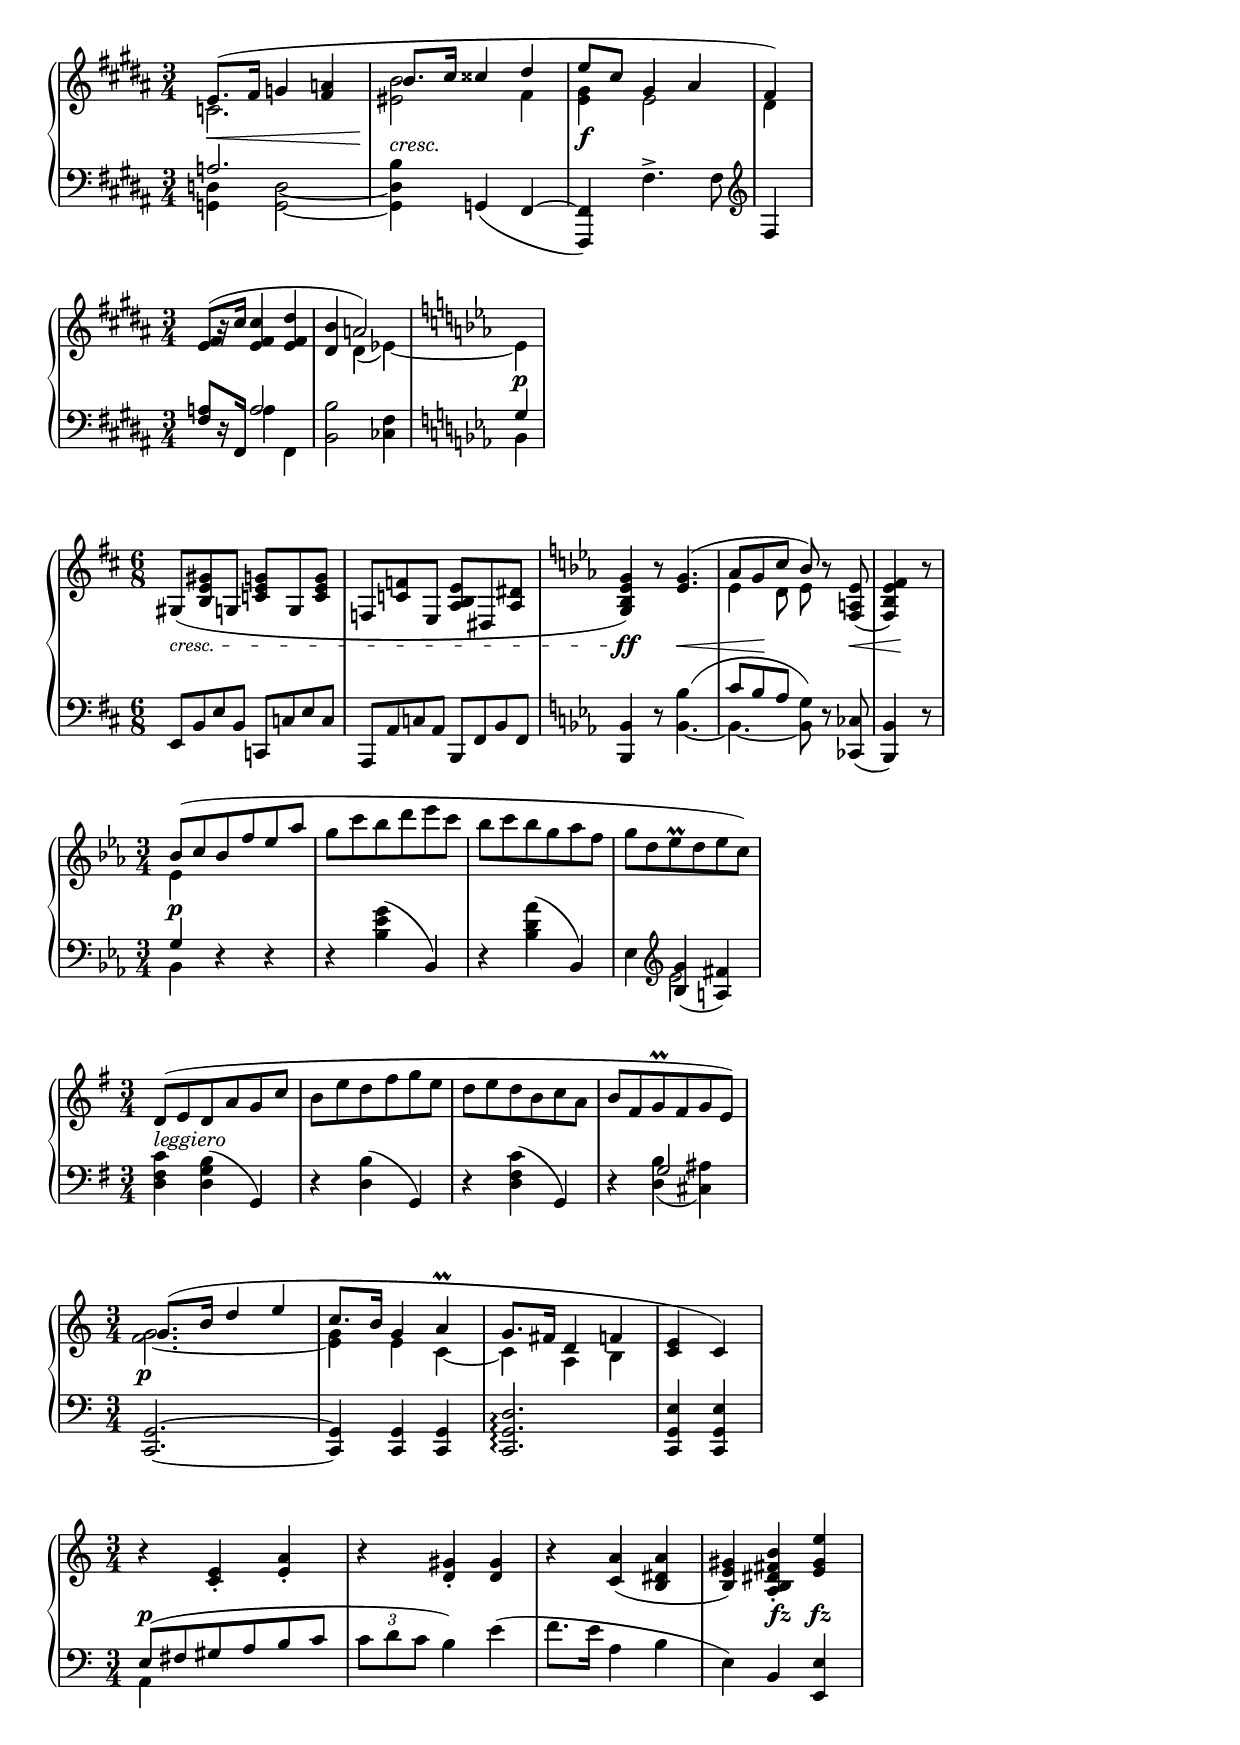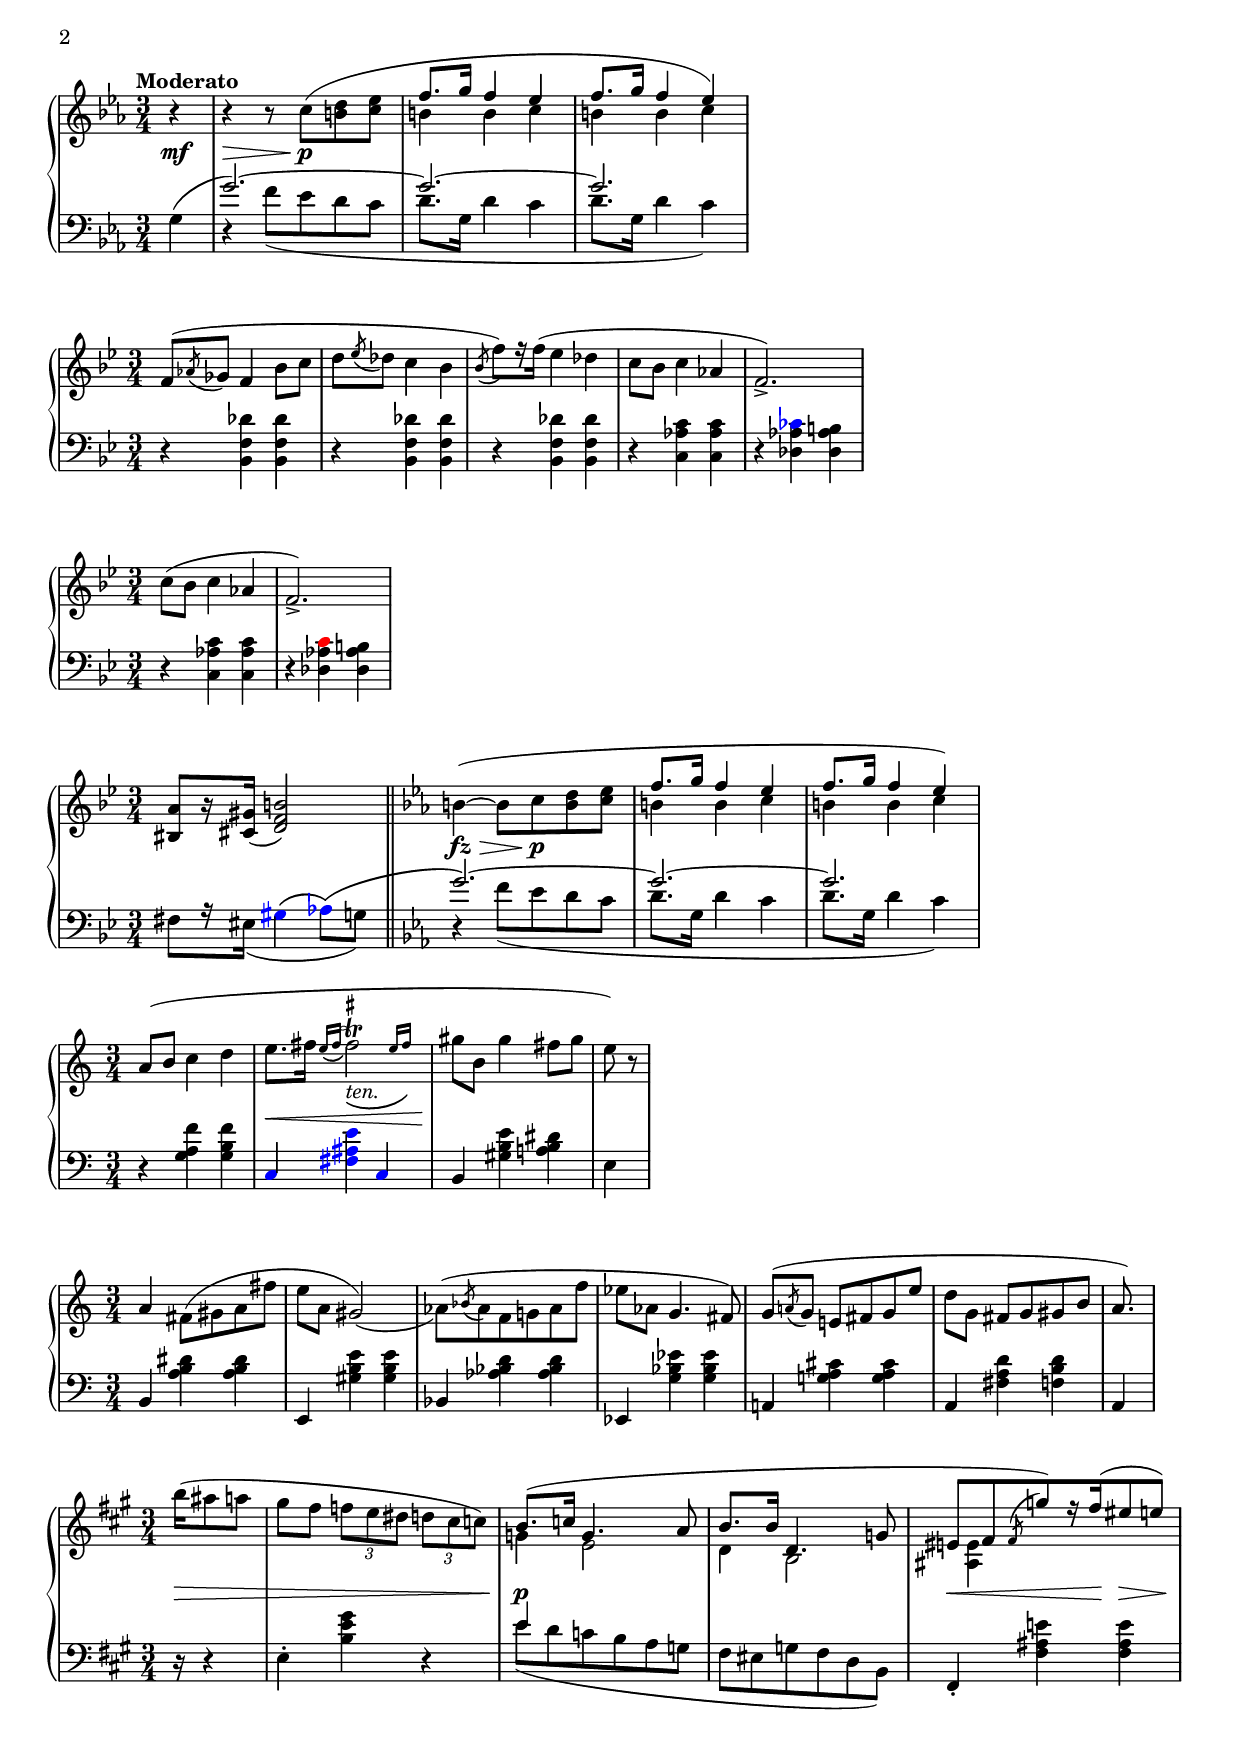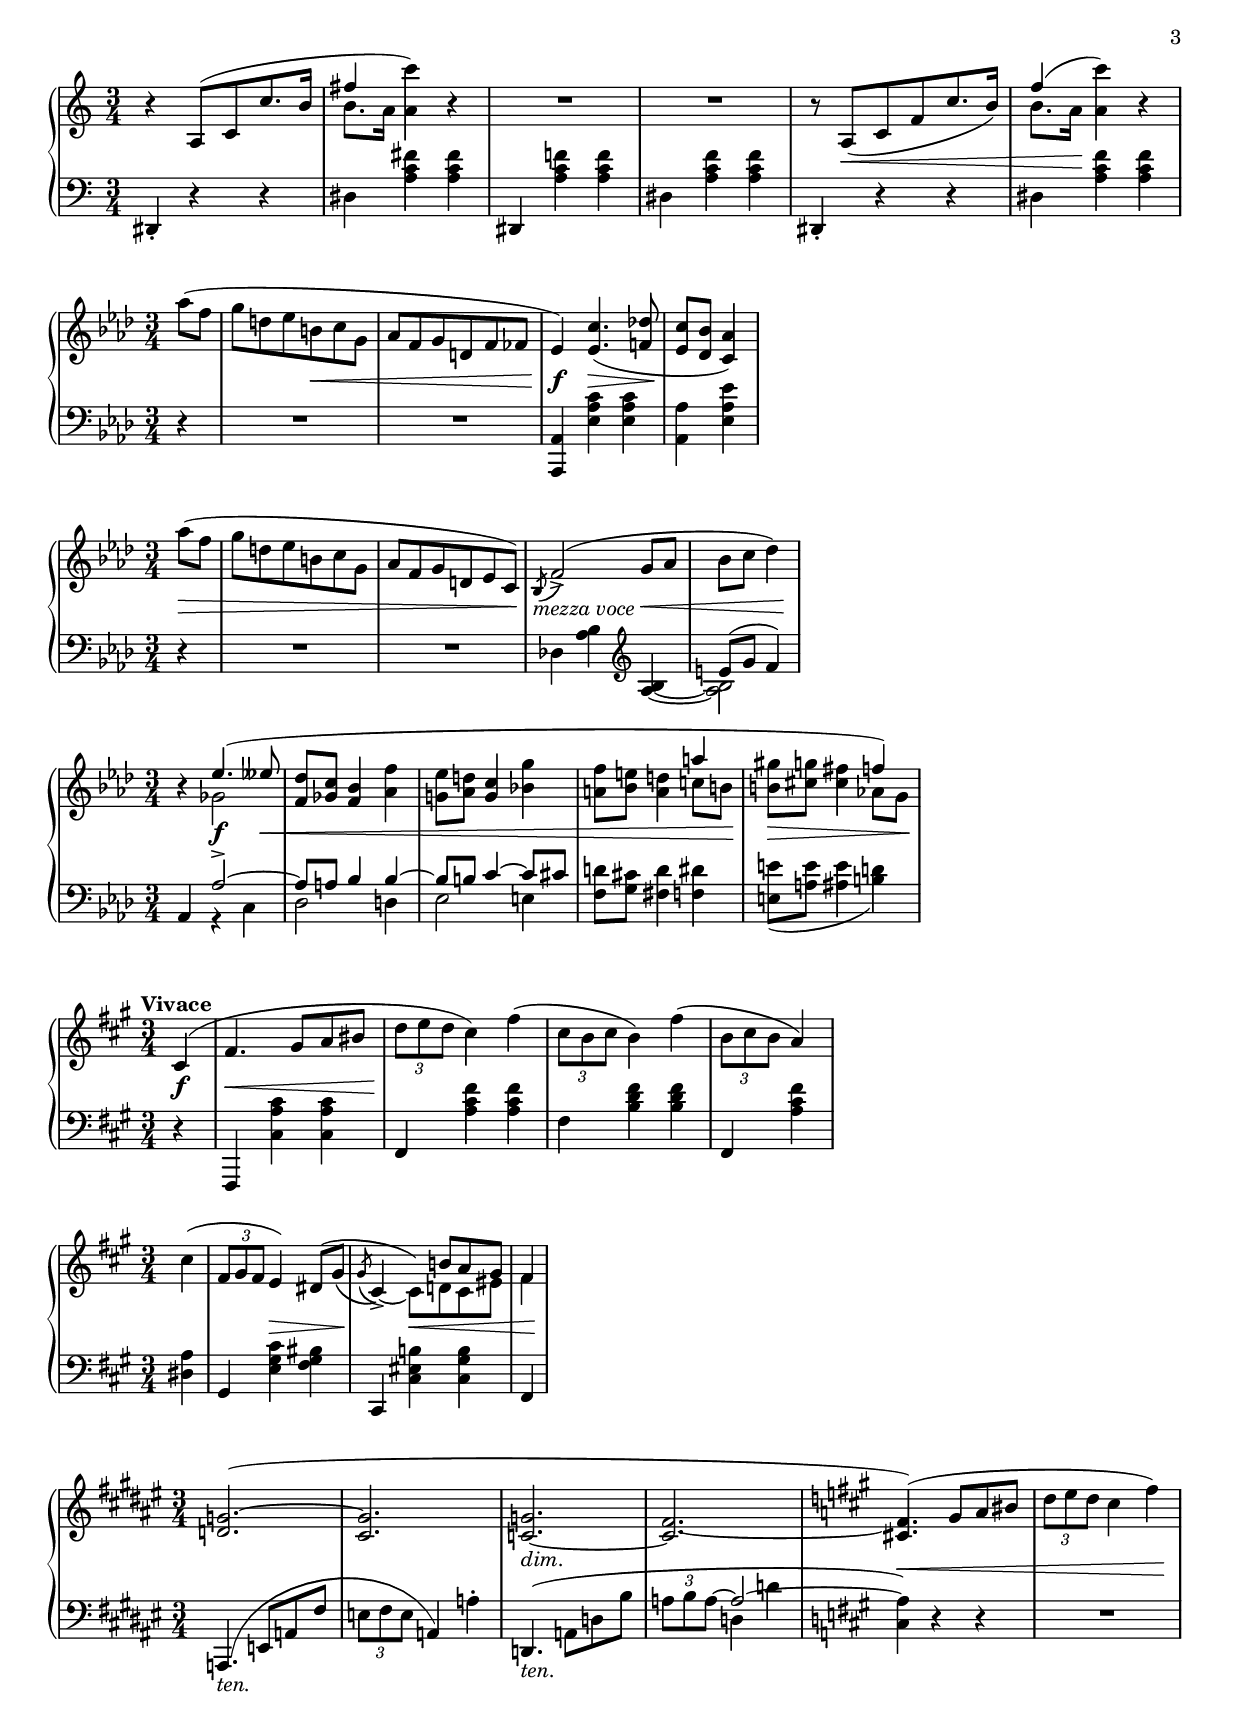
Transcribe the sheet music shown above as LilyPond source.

\version "2.22.1"
\language "english"

#(set-global-staff-size 18)

\header {
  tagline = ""
}

\paper {
  % system-system-spacing = #'((basic-distance . 0.1) (padding . 4))
}

global = {
  % \set Staff.printKeyCancellation = ##f
  \numericTimeSignature
  \compressEmptyMeasures
  \override TupletBracket #'bracket-visibility = #'if-no-beam
  \override MultiMeasureRest.expand-limit = #3
  \override Score.ChordName.font-name = #"Noto Serif"
  \override Score.ChordName.font-size = #0
  \override Score.LyricText.font-name = #"Noto Serif"
  \override Score.LyricText.font-size = #0
  \time 3/4
}

% op. 56, no. 1
\score {
  <<
    \new PianoStaff <<
      \new Staff \relative c' {
        \global
        \key b \major

        <<
          {
            e8.( fs16 g4 <fs a> | b8. cs16 css4 ds | e8 cs gs4 as | \partial 4 fs4) |
          } \\
          {
            c2. | <es b'>2 fs4 | <e gs>4 e2 | \partial 4 ds4 |
          }
        >>
      }
      \new Dynamics {
        s2.\< |  s2.\!-\markup { \italic "cresc." } | s2.\f |
      }

      \new Staff \relative c {
        \global
        \key b \major
        \clef bass

        << { a'2. | s4 } \\ { <g, d'>4 q2 ~ | <g d' b'>4 } >>

        g( fs ^~ | <fs fs,>) fs'4.-> fs8 |
        \clef treble \partial 4 fs4 |
      }
    >>
  >>
  \layout {
    indent = 0
    \context {
      \Score \omit BarNumber
    }
  }
}

\score {
  <<
    \new PianoStaff <<
      \new Staff \relative c' {
        \global
        \key b \major

        <<
          {
            <e fs>8([ r16 cs'16] <e, fs cs'>4 <e fs ds'> | <ds b'> a'2) |
            \key ef \major
            \partial 4 s4 |
          } \\
          {
            s2. | s4 ds,( ef) ~ | \partial 4 ef4 |
          }
        >>
      }
      \new Dynamics {
        s2. | s | \partial 4 s4\p
      }

      \new Staff \relative c {
        \global
        \key b \major
        \clef bass

        <fs a>8[ r16 fs,16] << { a'2 } \\ { a4 fs, } >> | <b b'>2 <cf fs>4 |
        \key ef \major \partial 4 << { g'4 } \\ { bf, } >> |
      }
    >>
  >>
  \layout {
    indent = 0
    \context {
      \Score \omit BarNumber
    }
  }
}

\score {
  <<
    \new PianoStaff <<
      \new Staff \relative c' {
        \global
        \time 6/8
        \key b \minor

        gs8( <b e gs> g <c e g> g <c e g> | f, <c' f> e, <a b e> ds, <a' ds> |
        \key ef \major
        <g bf ef g>4) r8
        << { <ef' g>4.( | af8 g c bf) } \\ { s4. | ef,4 d8 ef } >> r8 <f, a ef'>( |
        \partial 4. <f bf ef f>4) r8 |
      }
      \new Dynamics {
        \once \set crescendoText = \markup { \small \italic "cresc." }
        \once \set crescendoSpanner = #'text
        \once \override DynamicTextSpanner.style = #'dashed-line
        s2.\< | s2. | s4.\ff s\< | s8 s8\! s8 s4 s8\< | s8 s8\!
      }

      \new Staff \relative c {
        \global
        \time 6/8
        \key b \minor
        \clef bass

        \omit TupletNumber
        \tuplet 4/3 4. { e,8 b' e b c, c' e c | a, a' c a b, fs' b fs | }
        \key ef \major <bf, bf'>4 r8

        <<
          { \hideNotes bf''4.( | \unHideNotes c8 bf af \hideNotes g8) \unHideNotes } \\
          { <bf, bf'>4. ~ | bf4. ~ <bf g'>8 }
        >>

        r8 <cf, cf'>( | <bf bf'>4) r8
      }
    >>
  >>
  \layout {
    indent = 0
    \context {
      \Score \omit BarNumber
    }
  }
}

\score {
  <<
    \new PianoStaff <<
      \new Staff \relative c' {
        \global
        \key ef \major

        <<
          { bf'8( c bf f' ef af | \stemNeutral g c bf d ef c | bf c bf g af f | g d ef\prall d ef c) }
          \\
          { ef,4 s2 | s2. | s2. | s2. }
        >>
      }
      \new Dynamics {
        s2.\p
      }

      \new Staff \relative c {
        \global
        \key ef \major
        \clef bass

        << { g'4 } \\ { bf, } >> r4 r4 |
        r4 <bf' ef g>( bf,) | r4 <bf' d af'>( bf,) | ef \clef treble
        <<
          { <bf' g'>4_( <a fs'>) } \\
          { ef'2 }
        >>
      }
    >>
  >>
  \layout {
    indent = 0
    \context {
      \Score \omit BarNumber
    }
  }
}

\score {
  <<
    \new PianoStaff <<
      \new Staff \relative c' {
        \global
        \key g \major

        d8( e d a' g c | b e d fs g e | d e d b c a | b fs g\prall fs g e) |
      }
      \new Dynamics {
        s2.^\markup { \italic "leggiero" }
      }

      \new Staff \relative c {
        \global
        \key g \major
        \clef bass

        <d fs c'>4 <d g b>( g,) | r <d' b'>( g,) | r <d' fs c'>( g,) | r
        <<
          { g'2 } \\
          { <d b'>4( <cs as'>) }
        >>
      }
    >>
  >>
  \layout {
    indent = 0
    \context {
      \Score \omit BarNumber
    }
  }
}

% op. 56, no. 2
\score {
  <<
    \new PianoStaff <<
      \new Staff \relative c' {
        \global
        \key c \major

        <<
          {
            g'8.( b16 d4 e | c8. b16 g4 a\prall | g8. fs16 d4 f | \partial 2 <c e>4 c) |
          } \\
          {
            <f g>2. ~ | <e g>4 e c ~ | c a b | s2 |
          }
        >>
      }
      \new Dynamics {
        s2.\p
      }

      \new Staff \relative c {
        \global
        \key c \major
        \clef bass

        <c, g'>2. ~ | q4 q q | <c g' d'>2.\arpeggio | \partial 2 <c g' e'>4 q |
      }
    >>
  >>
  \layout {
    indent = 0
    \context {
      \Score \omit BarNumber
    }
  }
}

\score {
  <<
    \new PianoStaff <<
      \new Staff \relative c' {
        \global
        \key c \major

        r4 <c e>-. <e a>-. | r <d gs>-. q | r <c a'>( <b ds a'> | <b e gs>) <a b ds fs b>-. <e' gs e'> |
      }
      \new Dynamics {
        s2.\p | s | s | s4 s\fz s\fz |
      }

      \new Staff \relative c {
        \global
        \key c \major
        \clef bass

        <<
          { e8( fs gs a b c | \stemNeutral \tuplet 3/2 { c d c } b4) e( | f8. e16 a,4 b | e,) b <e, e'> | }
          \\
          { a4 s2 }
        >>
      }
    >>
  >>
  \layout {
    indent = 0
    \context {
      \Score \omit BarNumber
    }
  }
}

\score {
  <<
    \new PianoStaff <<
      \new Staff \relative c' {
        \global
        \key c \minor

        \tempo Moderato

        \partial 4 r4 |
        r4 r8

        <<
          { \stemNeutral c'8( <b d> <c ef> | \stemUp f8. g16 f4 ef | f8. g16 f4 ef) | }
          \\
          { s4. | b4 b c | b b c | }
        >>
      }
      \new Dynamics {
        \partial 4 s4\mf | s4.\> s4.\p |
      }

      \new Staff \relative c {
        \global
        \key c \minor
        \clef bass

        \partial 4
        <<
          { \stemNeutral g'4( | \stemUp g'2.) ~ | g ~ | g }
          \\
          { s4 | d,4\rest f'8( ef d c | d8. g,16 d'4 c | d8. g,16 d'4 c) | }
        >>
      }
    >>
  >>
  \layout {
    indent = 0
    \context {
      \Score \omit BarNumber
    }
  }
}

\score {
  <<
    \new PianoStaff <<
      \new Staff \relative c' {
        \global
        \key bf \major

        f8( \acciaccatura af gf f4 bf8 c | d \acciaccatura ef df c4 bf |
        \acciaccatura bf8 f'8)[ r16 f]( ef4 df | c8 bf c4 af | f2.->) |
      }
      \new Dynamics {

      }

      \new Staff \relative c {
        \global
        \key bf \major
        \clef bass

        \repeat unfold 3 { r4 <bf f' df'> q | }
        r4 <c af' c> q | r4 <df af' \tweak NoteHead.color "blue" \tweak Accidental.color "blue" cf> <df af' b> |
      }
    >>
  >>
  \layout {
    indent = 0
    \context {
      \Score \omit BarNumber
    }
  }
}

\score {
  <<
    \new PianoStaff <<
      \new Staff \relative c' {
        \global
        \key bf \major
        c'8( bf c4 af | f2.->) |
      }

      \new Staff \relative c {
        \global
        \key bf \major
        \clef bass
        r4 <c af' c> q | r4 <df af' \tweak NoteHead.color "red" c> <df af' b> |
      }
    >>
  >>
  \layout {
    indent = 0
    \context {
      \Score \omit BarNumber
    }
  }
}

\score {
  <<
    \new PianoStaff <<
      \new Staff \relative c' {
        \global
        \key bf \major

        <bs a'>8[ r16 <cs gs'>]( <d f b>2) | \key c \minor \bar "||"

        <<
          { \stemNeutral b'4( ~ b8 c8 <b d> <c ef> | \stemUp f8. g16 f4 ef | f8. g16 f4 ef) | }
          \\
          { s2. | b4 b c | b b c | }
        >>
      }
      \new Dynamics {
        s2. | s4.\fz\> s4.\p
      }

      \new Staff \relative c {
        \global
        \key bf \major
        \clef bass

        <<
          { \stemNeutral fs8[ r16 es]_(
            \override NoteHead.color = "blue" \override Accidental.color = "blue"
            gs4\( af8\)\(
            \revert NoteHead.color \revert Accidental.color
            g) | \key c \minor \stemUp g'2.\) ~ | g ~ | g }
          \\
          { s2. | d,4\rest f'8( ef d c | d8. g,16 d'4 c | d8. g,16 d'4 c) | }
        >>
      }
    >>
  >>
  \layout {
    indent = 0
    \context {
      \Score \omit BarNumber
    }
  }
}

% op. 59 no. 1
\score {
  <<
    \new PianoStaff <<
      \new Staff \relative c' {
        \global
        \key a \minor

        a'8( b c4 d |
        e8. fs16 \grace { e16[_\( fs] }
        \once \override Script.script-priority = #-100
        \once \override Script.avoid-slur = #'inside
        \once \override TextScript.avoid-slur = #'inside
        \once \override TextScript.outside-staff-priority = ##f

        \afterGrace fs2\trill\)_\(^\markup { \tiny \sharp }_\markup { \italic "ten." } { e16[ fs]\) } |
        gs8 b, gs'4 fs8 gs | \partial 4 e8) r |
      }
      \new Dynamics {
        s2. | s\< | s\!
      }

      \new Staff \relative c {
        \global
        \key a \minor
        \clef bass

        r4 <g' a f'> <g b f'> |
        \override NoteHead.color = "blue" \override Accidental.color = "blue"
        c, <fs as e'> c |
        \revert NoteHead.color \revert Accidental.color
        b <gs' b e> <a! b ds> | \partial 4 e4 |
      }
    >>
  >>
  \layout {
    indent = 0
    \context {
      \Score \omit BarNumber
    }
  }
}

\score {
  <<
    \new PianoStaff <<
      \new Staff \relative c' {
        \global
        \key a \minor

        a'4 fs8( gs a fs' | e a, gs2)_( | af8)( \acciaccatura bf af f g! af f' |
        ef af, g4. fs8) | g[( \acciaccatura a! g] e! fs g e' | d[ g,] fs g gs b |
        \partial 4 a8.) s16 |
      }

      \new Staff \relative c {
        \global
        \key a \minor
        \clef bass

        b4 <a' b ds> q | e, <gs' b e> q | bf, <af' bf d> q | ef, <g' bf ef> q |
        a,! <g'! a cs> q | a, <fs' a d> <f b d> |
        \partial 4 a, |
      }
    >>
  >>
  \layout {
    indent = 0
    \context {
      \Score \omit BarNumber
    }
  }
}

\score {
  <<
    \new PianoStaff <<
      \new Staff \relative c' {
        \global
        \key a \major

        \partial 16*5 b''16[( as8 a] |
        gs fs \tuplet 3/2 4 { f e ds d cs c) }


        <<
          { b8.( c16 g4. a8 | b8. b16 d,4. g8 | es8[ fs \acciaccatura fs g') r16 fs( es8 e)] }
          \\
          { g,4 e2 | d4 b2 | \tweak NoteColumn.force-hshift 1.7 <as e'!>4 }
        >>
      }
      \new Dynamics {
        \partial 16*5 s16\> s4 | s2. | s2.\p | s2. | s4..\< s16\!  s8.\> s16\! |
      }

      \new Staff \relative c {
        \global
        \key a \major
        \clef bass

        \partial 16*5 r16 r4 |
        e4-. <b' e gs> r |

        <<
          { e4 s2 } \\
          { e8( d c b a g | \stemNeutral fs es g fs d b) | }
        >>

        fs4-. <fs' as e'!> q |
      }
    >>
  >>
  \layout {
    indent = 0
    \context {
      \Score \omit BarNumber
    }
  }
}

\score {
  <<
    \new PianoStaff <<
      \new Staff \relative c' {
        \global
        \key a \minor

        r4

        <<
          { a8([ c c'8. b16] | fs'4 \stemNeutral <a, c'>4) }
          \\
          { s2 | b8. a16 s4  }
        >>
        r4 |

        R1*3/4*2

        r8 a,8([ c f c'8. b16]) |

        <<
          { f'4( \stemNeutral <a, c'>4) }
          \\
          { b8. a16 s4  }
        >>
        r4 |
      }
      \new Dynamics {
        s2. | s | s | s | s8 s2\< s8 | s8. s16\!
      }

      \new Staff \relative c {
        \global
        \key a \minor
        \clef bass

        ds,4-. r r | ds' <a' c fs> q |
        ds,, <a'' c f!> q | ds, <a' c f> q |
        ds,,-. r r | ds' <a' c f> q |
      }
    >>
  >>
  \layout {
    indent = 0
    \context {
      \Score \omit BarNumber
    }
  }
}

% op. 59 no. 2
\score {
  <<
    \new PianoStaff <<
      \new Staff \relative c' {
        \global
        \key af \major

        \partial 4 af''8( f |
        g d ef b c g | af f g d f ff |
        ef4) <ef c'>4.( <f! df'!>8 | \partial 2 <ef c'> <df bf'> <c af'>4) |
      }
      \new Dynamics {
        \partial 4 s4 | s4. s4.\< | s2. | s4\f s2\> | s2\!
      }

      \new Staff \relative c {
        \global
        \key af \major
        \clef bass

        \partial 4 r4 |
        R1*3/4*2 |
        <af, af'>4 <ef'' af c> q |
        \partial 2 <af, af'> <ef' af ef'> |
      }
    >>
  >>
  \layout {
    indent = 0
    \context {
      \Score \omit BarNumber
    }
  }
}

\score {
  <<
    \new PianoStaff <<
      \new Staff \relative c' {
        \global
        \key af \major

        \partial 4 af''8( f |
        g d ef b c g | af f g d ef c) |
        \acciaccatura bf_\markup { \italic "mezza voce" } f'2->( g8 af | \partial 2 bf c df4) |
      }
      \new Dynamics {
        \partial 4 s4\> | s2. | s2 s8 s\! | s2 s4\< | s4. s8\!
      }

      \new Staff \relative c {
        \global
        \key af \major
        \clef bass

        \partial 4 r4 |
        R1*3/4*2 |
        df!4 <af' bf>
        \clef treble
        <<
          { s4 | e'8( g f4) } \\
          { \stemUp <af, bf>4 ~ | \stemDown q2  }
        >>
      }
    >>
  >>
  \layout {
    indent = 0
    \context {
      \Score \omit BarNumber
    }
  }
}

\score {
  <<
    \new PianoStaff <<
      \new Staff \relative c' {
        \global
        \key af \major

        r4
        <<
          {
            ef'4.( eff8 |
            \stemNeutral <f, df'>8 <gf c> <f bf>4 <af f'> |
            <g! ef'>8 <af d> <g c>4 <bf! g'> |
            <a f'>8 <bf e> <a d>4 \stemUp a'4 |
            \stemNeutral <b, gs'>8 <cs g'> <cs fs>4 \stemUp f) |

          } \\
          {
            gf,2 | s2. | s2. | s2 c!8 b | s2 af!8 g |
          }
        >>
      }
      \new Dynamics {
        s4 s4.\f s8\< | s2. | s | s | s\> | s\!
      }

      \new Staff \relative c {
        \global
        \key af \major
        \clef bass

        af4
        <<
          { af'2-> ~ | af8 a bf4 bf ~ | bf8 b c4 ~ c8 cs | }
          \\
          { r4 c, | df2 d4 | ef2 e4 | }
        >>

        <f d'>8 <g cs> <fs d'>4 <f ds'> |
        <e e'>8_( <a e'> <as e'>4 <b d>) |
      }
    >>
  >>
  \layout {
    indent = 0
    \context {
      \Score \omit BarNumber
    }
  }
}

% op. 56 no. 3
\score {
  <<
    \new PianoStaff <<
      \new Staff \relative c' {
        \global
        \key fs \minor

        \tempo Vivace

        \partial 4 cs( |
        fs4. gs8 a bs | \tuplet 3/2 { d e d } cs4) fs( |
        \tuplet 3/2 { cs8 b cs } b4) fs'( |
        \partial 2 \tuplet 3/2 { b,8 cs b } a4)
      }
      \new Dynamics {
        \partial 4 s4\f | s2.\< | s\! |
      }

      \new Staff \relative c {
        \global
        \key fs \minor
        \clef bass


        \partial 4 r4 |
        fs,,4 <cs'' a' cs> q | fs, <a' cs fs> q |
        fs <b d fs> q | fs, <a' cs fs>
      }
    >>
  >>
  \layout {
    indent = 0
    \context {
      \Score \omit BarNumber
    }
  }
}

\score {
  <<
    \new PianoStaff <<
      \new Staff \relative c' {
        \global
        \key fs \minor

        \partial 4 cs'4( | \tuplet 3/2 { fs,8 gs fs } e4)

        <<
          {
            s4 | s4. b'!8 a gs | fs4
          }
          \\
          {
            \stemNeutral
            ds8^( gs\( | \acciaccatura gs cs,4\)-> ~ \stemDown cs8) d! cs es |
            fs4
          }
        >>
      }
      \new Dynamics {
        \partial 4 s4 | s4 s4.\> s8\! | s4 s2\< | s8 s\!
      }

      \new Staff \relative c {
        \global
        \key fs \minor
        \clef bass


        \partial 4 <ds a'>4 |
        gs, <e' gs cs> <fs gs bs> |
        cs, <cs' es b'!> <cs gs' b> |
        \partial 4 fs,
      }
    >>
  >>
  \layout {
    indent = 0
    \context {
      \Score \omit BarNumber
    }
  }
}

\score {
  <<
    \new PianoStaff <<
      \new Staff \relative c' {
        \global
        \key fs \major

        <d g>2.^( ^~  | <cs g'> | <c g'> ~ | <c fs> _~ |
        \key fs \minor
        <cs! fs>4.)( gs'8 a bs | \tuplet 3/2 { d e d } cs4 fs) |
      }
      \new Dynamics {
        s2. | s | s^\markup { \italic "dim." } | s | s\< | s2 s8 s\! |
      }

      \new Staff \relative c {
        \global
        \key fs \major
        \clef bass

        a,4.(_\markup { \italic "ten." } e'8 a fs' | \tuplet 3/2 { e fs e } a,4) a'-. |

        <<
          {
            \stemNeutral
            d,,4.(_\markup { \italic "ten." } a'8 d b' |
            \tuplet 3/2 { a b a ~ } \stemUp a2 ~ |
            \key fs \minor
            \stemNeutral <cs, a'>4)
          }
          \\
          {
            s2. | s4 d d' | s
          }
        >>

        r4 r4 |
        R1*3/4 |
      }
    >>
  >>
  \layout {
    indent = 0
    \context {
      \Score \omit BarNumber
    }
  }
}